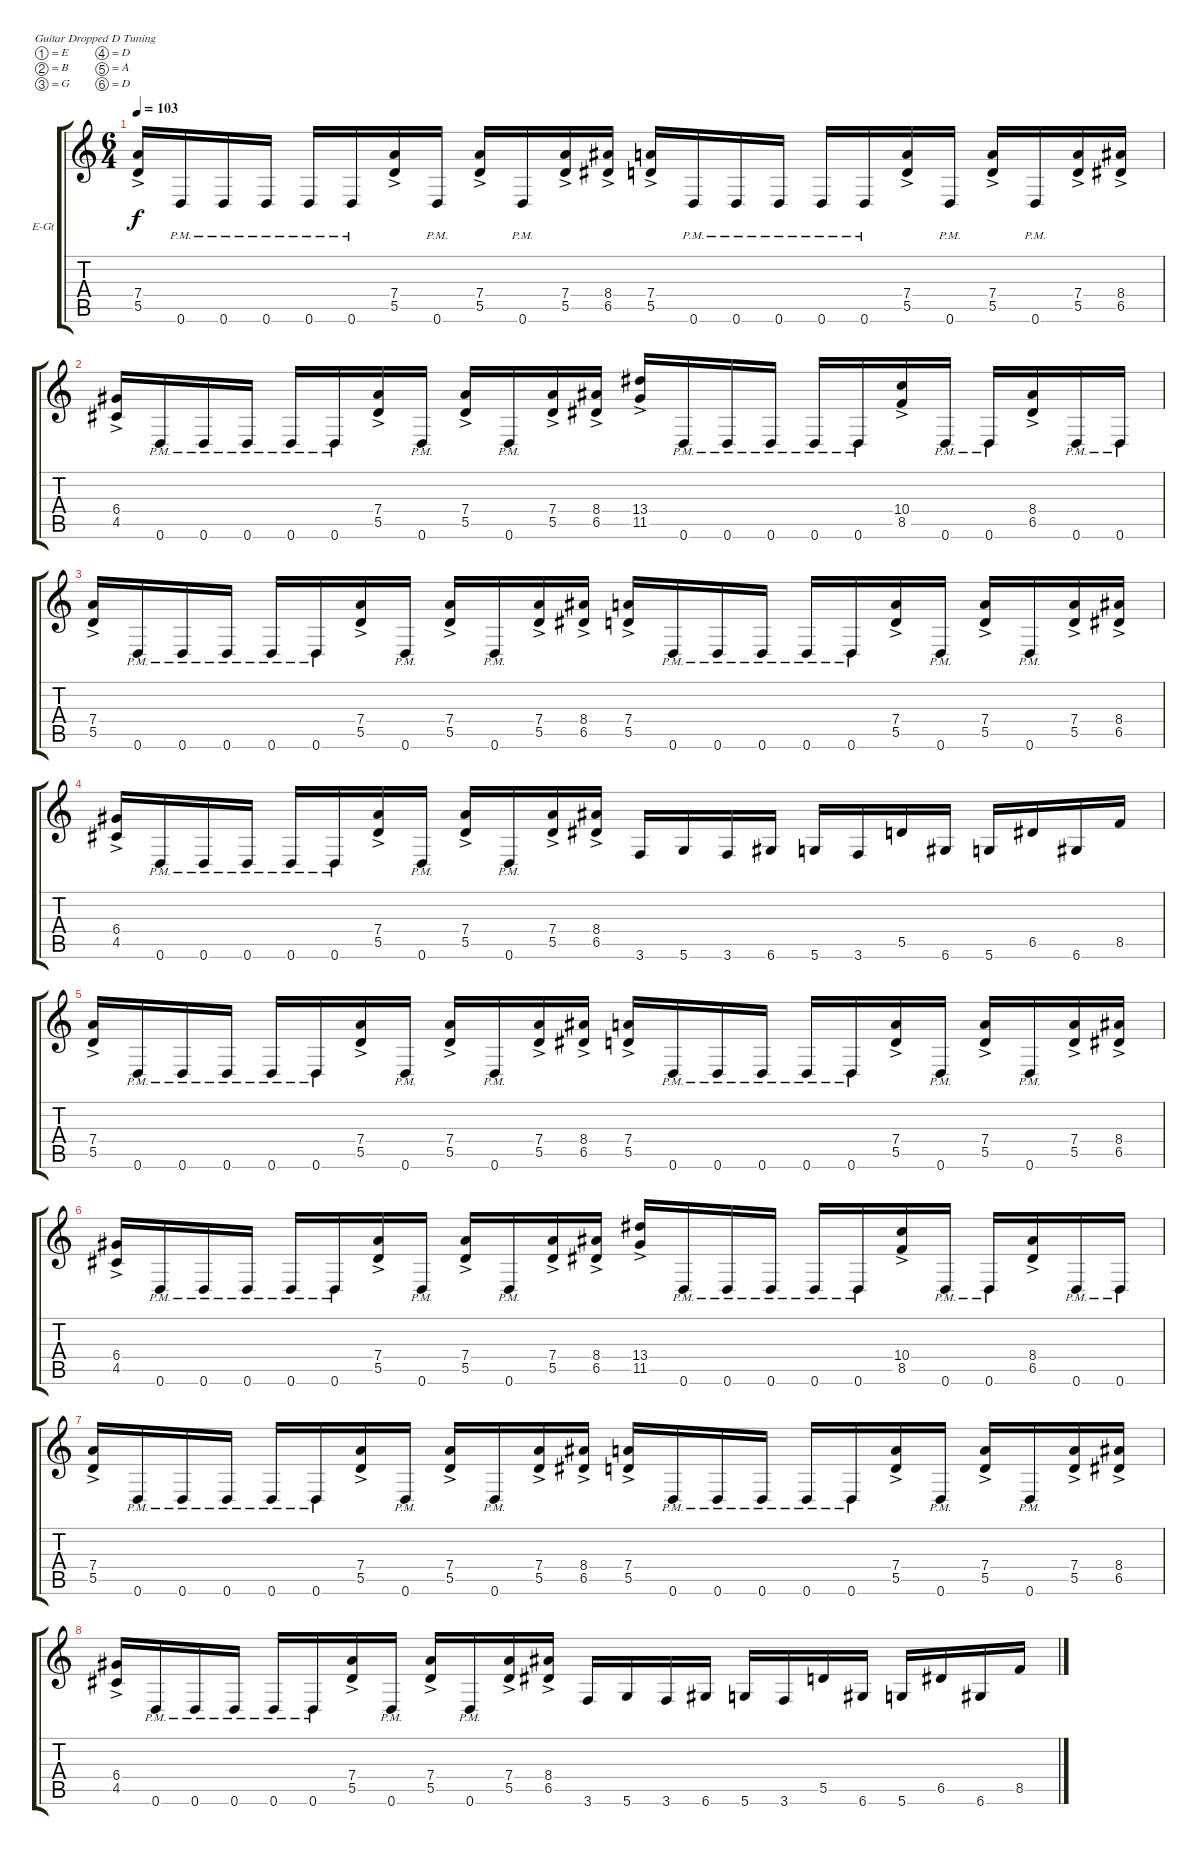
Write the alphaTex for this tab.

\bracketExtendMode groupsimilarinstruments
\firstSystemTrackNameOrientation horizontal
\otherSystemsTrackNameOrientation horizontal
\track ("Guitar" "E-Gt") {instrument overdrivenguitar}
\staff {score tabs}
\tuning (E4 B3 G3 D3 A2 D2)
\ts (6 4)
\tempo 103
\clef g2
\ks c
(7.4 5.5{ac}).16{dy f} 0.6{pm}.16 0.6{pm}.16 0.6{pm}.16 0.6{pm}.16 0.6{pm}.16 (7.4 5.5{ac}).16 0.6{pm}.16 (7.4 5.5{ac}).16 0.6{pm}.16 (7.4 5.5{ac}).16 (8.4 6.5{ac}).16 (7.4 5.5{ac}).16 0.6{pm}.16 0.6{pm}.16 0.6{pm}.16 0.6{pm}.16 0.6{pm}.16 (7.4 5.5{ac}).16 0.6{pm}.16 (7.4 5.5{ac}).16 0.6{pm}.16 (7.4 5.5{ac}).16 (8.4 6.5{ac}).16 |
(6.4 4.5{ac}).16 0.6{pm}.16 0.6{pm}.16 0.6{pm}.16 0.6{pm}.16 0.6{pm}.16 (7.4 5.5{ac}).16 0.6{pm}.16 (7.4 5.5{ac}).16 0.6{pm}.16 (7.4 5.5{ac}).16 (8.4 6.5{ac}).16 (13.4 11.5{ac}).16 0.6{pm}.16 0.6{pm}.16 0.6{pm}.16 0.6{pm}.16 0.6{pm}.16 (10.4 8.5{ac}).16 0.6{pm}.16 0.6{pm}.16 (8.4 6.5{ac}).16 0.6{pm}.16 0.6{pm}.16 |
(7.4 5.5{ac}).16 0.6{pm}.16 0.6{pm}.16 0.6{pm}.16 0.6{pm}.16 0.6{pm}.16 (7.4 5.5{ac}).16 0.6{pm}.16 (7.4 5.5{ac}).16 0.6{pm}.16 (7.4 5.5{ac}).16 (8.4 6.5{ac}).16 (7.4 5.5{ac}).16 0.6{pm}.16 0.6{pm}.16 0.6{pm}.16 0.6{pm}.16 0.6{pm}.16 (7.4 5.5{ac}).16 0.6{pm}.16 (7.4 5.5{ac}).16 0.6{pm}.16 (7.4 5.5{ac}).16 (8.4 6.5{ac}).16 |
(6.4 4.5{ac}).16 0.6{pm}.16 0.6{pm}.16 0.6{pm}.16 0.6{pm}.16 0.6{pm}.16 (7.4 5.5{ac}).16 0.6{pm}.16 (7.4 5.5{ac}).16 0.6{pm}.16 (7.4 5.5{ac}).16 (8.4 6.5{ac}).16 3.6.16 5.6.16 3.6.16 6.6.16 5.6.16 3.6.16 5.5.16 6.6.16 5.6.16 6.5.16 6.6.16 8.5.16 |
(7.4 5.5{ac}).16 0.6{pm}.16 0.6{pm}.16 0.6{pm}.16 0.6{pm}.16 0.6{pm}.16 (7.4 5.5{ac}).16 0.6{pm}.16 (7.4 5.5{ac}).16 0.6{pm}.16 (7.4 5.5{ac}).16 (8.4 6.5{ac}).16 (7.4 5.5{ac}).16 0.6{pm}.16 0.6{pm}.16 0.6{pm}.16 0.6{pm}.16 0.6{pm}.16 (7.4 5.5{ac}).16 0.6{pm}.16 (7.4 5.5{ac}).16 0.6{pm}.16 (7.4 5.5{ac}).16 (8.4 6.5{ac}).16 |
(6.4 4.5{ac}).16 0.6{pm}.16 0.6{pm}.16 0.6{pm}.16 0.6{pm}.16 0.6{pm}.16 (7.4 5.5{ac}).16 0.6{pm}.16 (7.4 5.5{ac}).16 0.6{pm}.16 (7.4 5.5{ac}).16 (8.4 6.5{ac}).16 (13.4 11.5{ac}).16 0.6{pm}.16 0.6{pm}.16 0.6{pm}.16 0.6{pm}.16 0.6{pm}.16 (10.4 8.5{ac}).16 0.6{pm}.16 0.6{pm}.16 (8.4 6.5{ac}).16 0.6{pm}.16 0.6{pm}.16 |
(7.4 5.5{ac}).16 0.6{pm}.16 0.6{pm}.16 0.6{pm}.16 0.6{pm}.16 0.6{pm}.16 (7.4 5.5{ac}).16 0.6{pm}.16 (7.4 5.5{ac}).16 0.6{pm}.16 (7.4 5.5{ac}).16 (8.4 6.5{ac}).16 (7.4 5.5{ac}).16 0.6{pm}.16 0.6{pm}.16 0.6{pm}.16 0.6{pm}.16 0.6{pm}.16 (7.4 5.5{ac}).16 0.6{pm}.16 (7.4 5.5{ac}).16 0.6{pm}.16 (7.4 5.5{ac}).16 (8.4 6.5{ac}).16 |
(6.4 4.5{ac}).16 0.6{pm}.16 0.6{pm}.16 0.6{pm}.16 0.6{pm}.16 0.6{pm}.16 (7.4 5.5{ac}).16 0.6{pm}.16 (7.4 5.5{ac}).16 0.6{pm}.16 (7.4 5.5{ac}).16 (8.4 6.5{ac}).16 3.6.16 5.6.16 3.6.16 6.6.16 5.6.16 3.6.16 5.5.16 6.6.16 5.6.16 6.5.16 6.6.16 8.5.16
